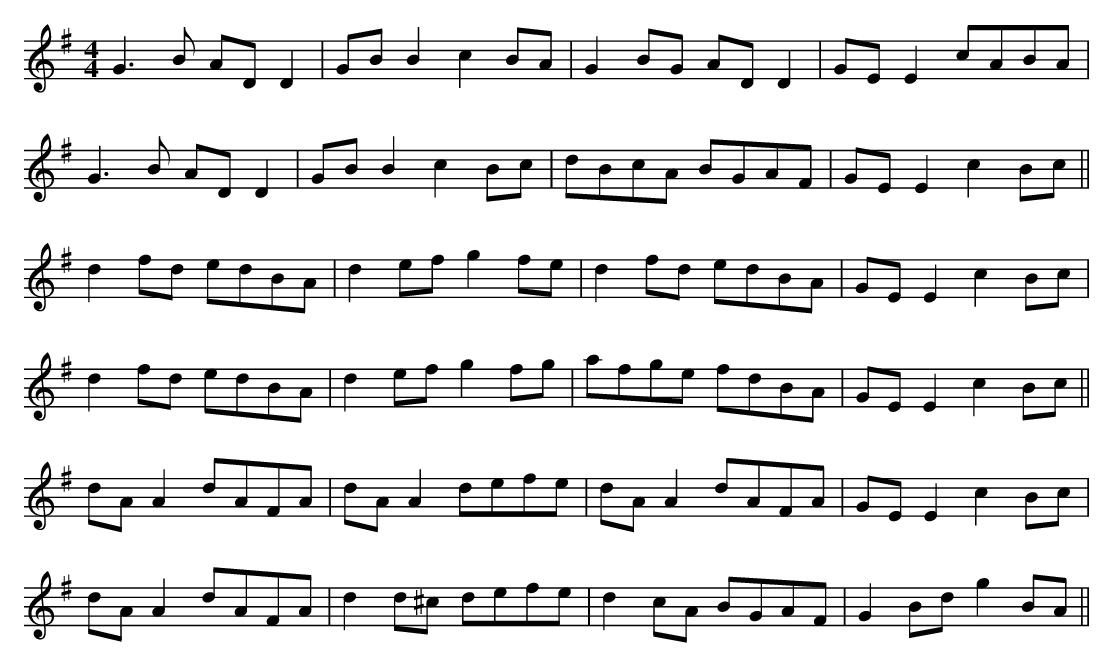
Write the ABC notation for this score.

X:1
M:4/4
K:G
G3B ADD2|GBB2 c2BA|G2BG ADD2|GEE2 cABA|
G3B ADD2|GBB2 c2Bc|dBcA BGAF|GEE2 c2Bc||
d2fd edBA|d2ef g2fe|d2fd edBA|GEE2 c2Bc|
d2fd edBA|d2ef g2fg|afge fdBA|GEE2 c2Bc||
dAA2 dAFA|dAA2 defe|dAA2 dAFA|GEE2 c2Bc|
dAA2 dAFA|d2d^c defe|d2cA BGAF|G2 Bd g2BA||
